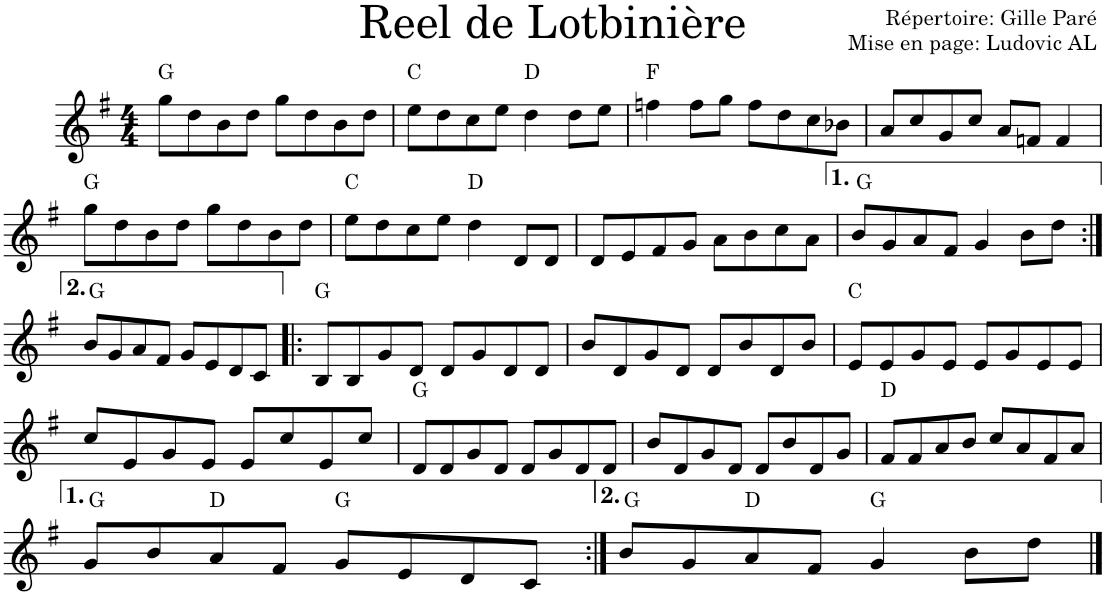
**kern	**harte
*part1	*part1
*staff1	*
*I"Voice	*
*I'V	*
*clefG2	*
*k[f#]	*
*M4/4	*
=1	=1
8gg\L	G:maj
8dd\	.
8b\	.
8dd\J	.
8gg\L	.
8dd\	.
8b\	.
8dd\J	.
=2	=2
8ee\L	C:maj
8dd\	.
8cc\	.
8ee\J	.
4dd\	D:maj
8dd\L	.
8ee\J	.
=3	=3
4ffn\	F:maj
8ff\L	.
8gg\J	.
8ff\L	.
8dd\	.
8cc\	.
8b-X\J	.
=4	=4
8a/L	.
8cc/	.
8g/	.
8cc/J	.
8a/L	.
8fn/J	.
4f/	.
!!LO:LB:g=z
=5	=5
8gg\L	G:maj
8dd\	.
8b\	.
8dd\J	.
8gg\L	.
8dd\	.
8b\	.
8dd\J	.
=6	=6
8ee\L	C:maj
8dd\	.
8cc\	.
8ee\J	.
4dd\	D:maj
8d/L	.
8d/J	.
=7	=7
8d/L	.
8e/	.
8f#/	.
8g/J	.
8a\L	.
8b\	.
8cc\	.
8a\J	.
=8	=8
8b/L	G:maj
8g/	.
8a/	.
8f#/J	.
4g/	.
8b\L	.
8dd\J	.
!!LO:LB:g=z
=9:|!	=9:|!
8b/L	G:maj
8g/	.
8a/	.
8f#/J	.
8g/L	.
8e/	.
8d/	.
8c/J	.
=10!|:	=10!|:
8B/L	G:maj
8B/	.
8g/	.
8d/J	.
8d/L	.
8g/	.
8d/	.
8d/J	.
=11	=11
8b/L	.
8d/	.
8g/	.
8d/J	.
8d/L	.
8b/	.
8d/	.
8b/J	.
=12	=12
8e/L	C:maj
8e/	.
8g/	.
8e/J	.
8e/L	.
8g/	.
8e/	.
8e/J	.
!!LO:LB:g=z
=13	=13
8cc/L	.
8e/	.
8g/	.
8e/J	.
8e/L	.
8cc/	.
8e/	.
8cc/J	.
=14	=14
8d/L	G:maj
8d/	.
8g/	.
8d/J	.
8d/L	.
8g/	.
8d/	.
8d/J	.
=15	=15
8b/L	.
8d/	.
8g/	.
8d/J	.
8d/L	.
8b/	.
8d/	.
8g/J	.
=16	=16
8f#/L	D:maj
8f#/	.
8a/	.
8b/J	.
8cc/L	.
8a/	.
8f#/	.
8a/J	.
!!LO:LB:g=z
=17	=17
8g/L	G:maj
8b/	.
8a/	D:maj
8f#/J	.
8g/L	G:maj
8e/	.
8d/	.
8c/J	.
=18:|!	=18:|!
8b/L	G:maj
8g/	.
8a/	D:maj
8f#/J	.
4g/	G:maj
8b\L	.
8dd\J	.
==	==
*-	*-
